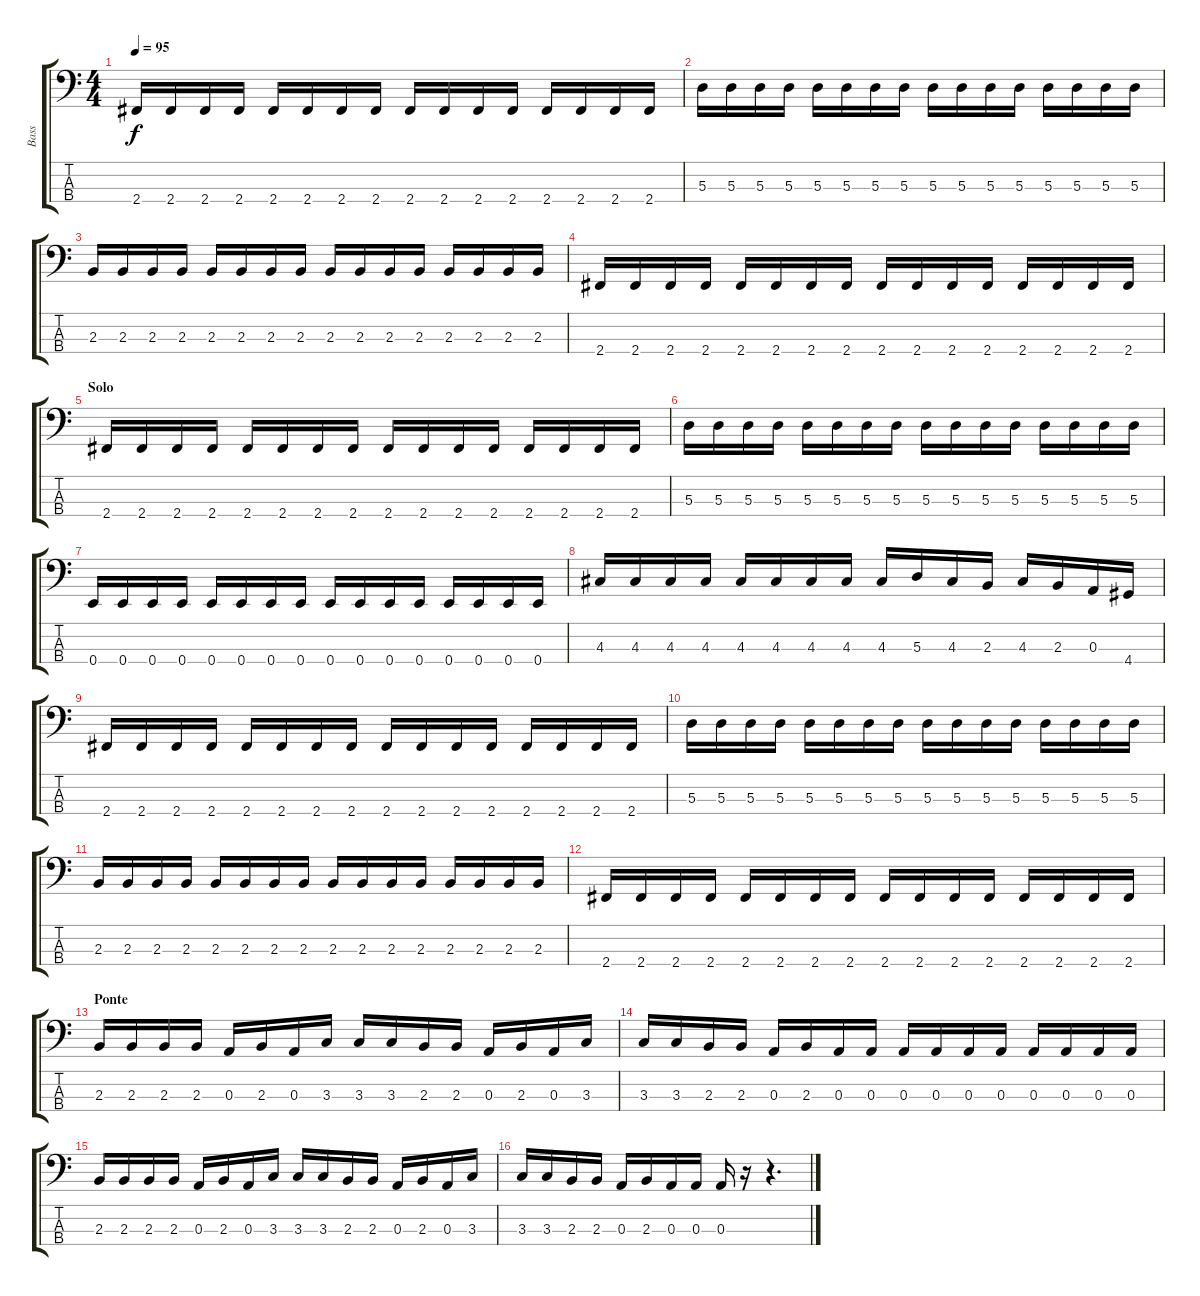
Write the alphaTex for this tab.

\track ("Bass" "Bass") {instrument electricbassfinger}
\staff {score tabs}
\tuning (G2 D2 A1 E1) {hide}
\ts (4 4)
\tempo 95
\clef f4
\ks c
2.4.16{dy f} 2.4.16 2.4.16 2.4.16 2.4.16 2.4.16 2.4.16 2.4.16 2.4.16 2.4.16 2.4.16 2.4.16 2.4.16 2.4.16 2.4.16 2.4.16 |
5.3.16 5.3.16 5.3.16 5.3.16 5.3.16 5.3.16 5.3.16 5.3.16 5.3.16 5.3.16 5.3.16 5.3.16 5.3.16 5.3.16 5.3.16 5.3.16 |
2.3.16 2.3.16 2.3.16 2.3.16 2.3.16 2.3.16 2.3.16 2.3.16 2.3.16 2.3.16 2.3.16 2.3.16 2.3.16 2.3.16 2.3.16 2.3.16 |
2.4.16 2.4.16 2.4.16 2.4.16 2.4.16 2.4.16 2.4.16 2.4.16 2.4.16 2.4.16 2.4.16 2.4.16 2.4.16 2.4.16 2.4.16 2.4.16 |
\section ("" "Solo")
2.4.16 2.4.16 2.4.16 2.4.16 2.4.16 2.4.16 2.4.16 2.4.16 2.4.16 2.4.16 2.4.16 2.4.16 2.4.16 2.4.16 2.4.16 2.4.16 |
5.3.16 5.3.16 5.3.16 5.3.16 5.3.16 5.3.16 5.3.16 5.3.16 5.3.16 5.3.16 5.3.16 5.3.16 5.3.16 5.3.16 5.3.16 5.3.16 |
0.4.16 0.4.16 0.4.16 0.4.16 0.4.16 0.4.16 0.4.16 0.4.16 0.4.16 0.4.16 0.4.16 0.4.16 0.4.16 0.4.16 0.4.16 0.4.16 |
4.3.16 4.3.16 4.3.16 4.3.16 4.3.16 4.3.16 4.3.16 4.3.16 4.3.16 5.3.16 4.3.16 2.3.16 4.3.16 2.3.16 0.3.16 4.4.16 |
2.4.16 2.4.16 2.4.16 2.4.16 2.4.16 2.4.16 2.4.16 2.4.16 2.4.16 2.4.16 2.4.16 2.4.16 2.4.16 2.4.16 2.4.16 2.4.16 |
5.3.16 5.3.16 5.3.16 5.3.16 5.3.16 5.3.16 5.3.16 5.3.16 5.3.16 5.3.16 5.3.16 5.3.16 5.3.16 5.3.16 5.3.16 5.3.16 |
2.3.16 2.3.16 2.3.16 2.3.16 2.3.16 2.3.16 2.3.16 2.3.16 2.3.16 2.3.16 2.3.16 2.3.16 2.3.16 2.3.16 2.3.16 2.3.16 |
2.4.16 2.4.16 2.4.16 2.4.16 2.4.16 2.4.16 2.4.16 2.4.16 2.4.16 2.4.16 2.4.16 2.4.16 2.4.16 2.4.16 2.4.16 2.4.16 |
\section ("" "Ponte")
2.3.16 2.3.16 2.3.16 2.3.16 0.3.16 2.3.16 0.3.16 3.3.16 3.3.16 3.3.16 2.3.16 2.3.16 0.3.16 2.3.16 0.3.16 3.3.16 |
3.3.16 3.3.16 2.3.16 2.3.16 0.3.16 2.3.16 0.3.16 0.3.16 0.3.16 0.3.16 0.3.16 0.3.16 0.3.16 0.3.16 0.3.16 0.3.16 |
2.3.16 2.3.16 2.3.16 2.3.16 0.3.16 2.3.16 0.3.16 3.3.16 3.3.16 3.3.16 2.3.16 2.3.16 0.3.16 2.3.16 0.3.16 3.3.16 |
3.3.16 3.3.16 2.3.16 2.3.16 0.3.16 2.3.16 0.3.16 0.3.16 0.3.16 r.16 r.4{d}
